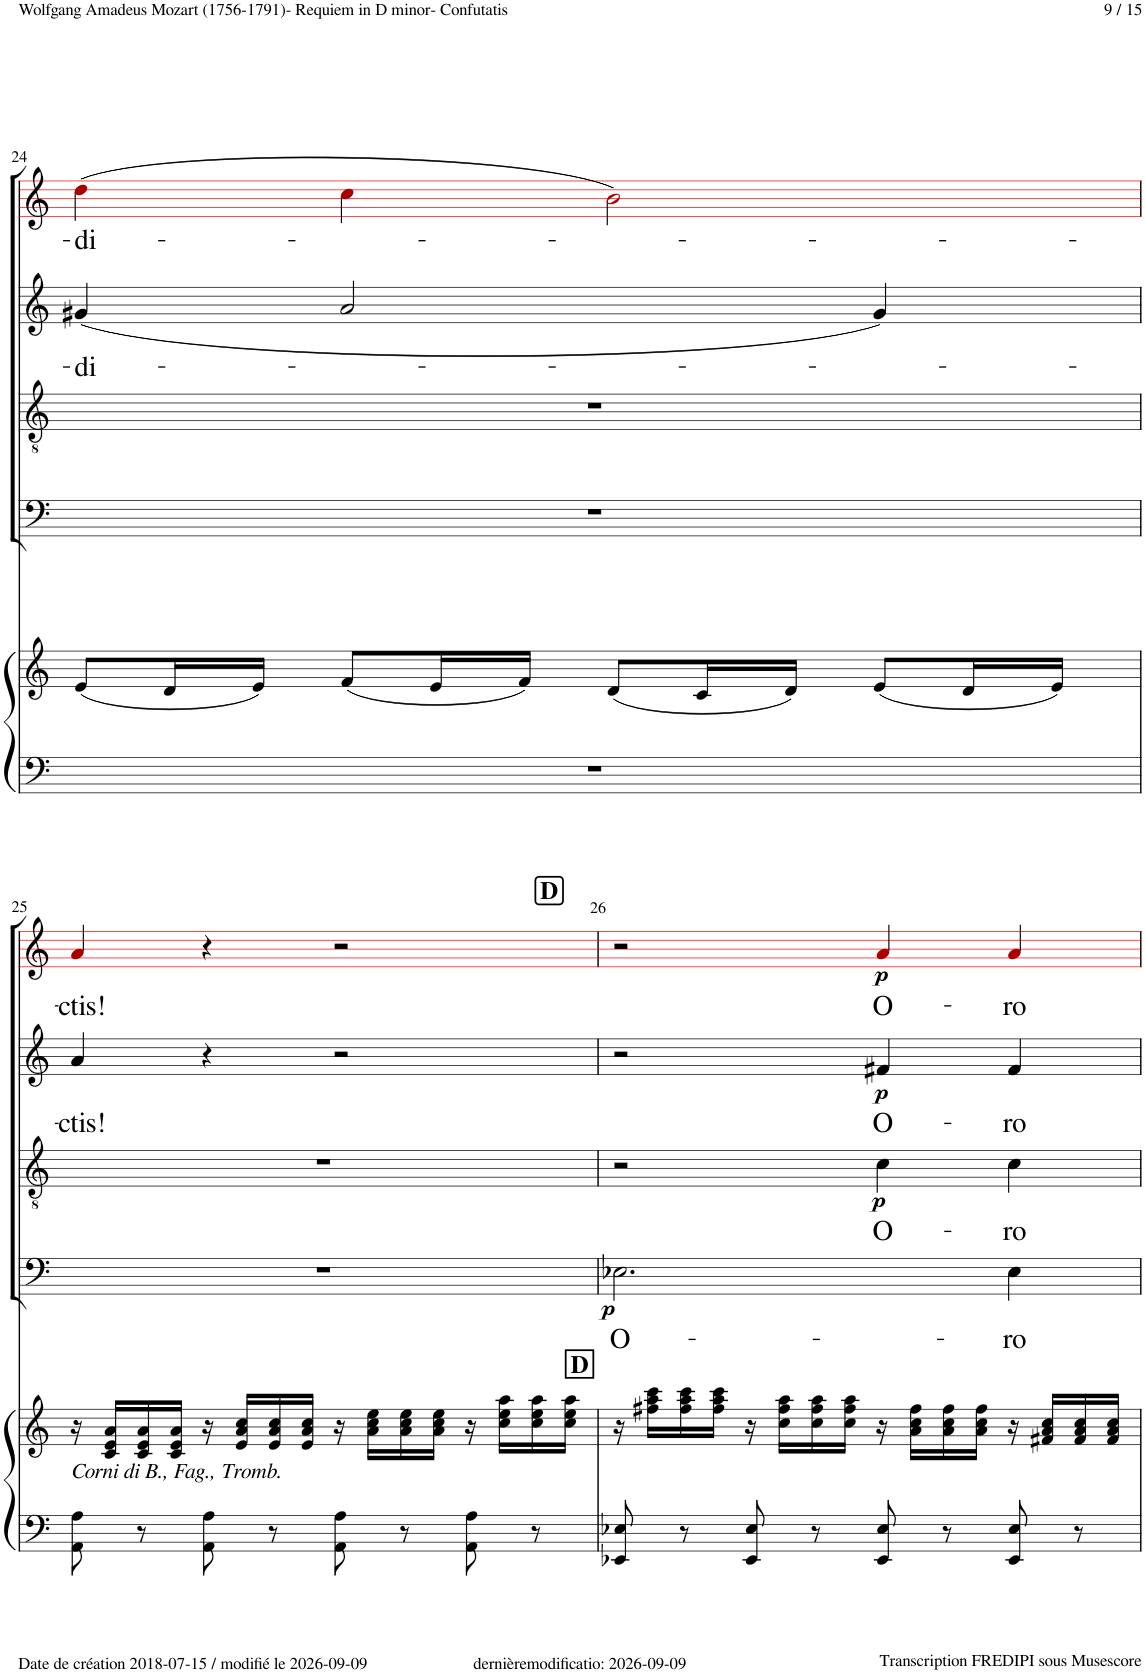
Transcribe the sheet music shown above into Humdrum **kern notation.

**kern	**kern	**kern	**text	**dynam	**kern	**text	**dynam	**kern	**text	**dynam	**kern	**text	**dynam
*part5	*part5	*part4	*part4	*part4	*part3	*part3	*part3	*part2	*part2	*part2	*part1	*part1	*part1
*staff6	*staff5	*staff4	*staff4	*staff4	*staff3	*staff3	*staff3	*staff2	*staff2	*staff2	*staff1	*staff1	*staff1
*I"Piano	*	*I"Bass	*	*	*I"Tenor	*	*	*I"Alto	*	*	*I"Soprano	*	*
*I'Pno	*	*	*	*	*	*	*	*	*	*	*	*	*
!!LO:PB:g=z
*clefF4	*clefG2	*clefF4	*	*	*clefGv2	*	*	*clefG2	*	*	*clefG2	*	*
*	*	*	*	*	*	*	*	*	*	*	*ITrd1c2	*	*
*k[]	*k[]	*k[]	*	*	*k[]	*	*	*k[]	*	*	*k[]	*	*
*M4/4	*M4/4	*M4/4	*	*	*M4/4	*	*	*M4/4	*	*	*M4/4	*	*
*met(c)	*met(c)	*met(c)	*	*	*met(c)	*	*	*met(c)	*	*	*met(c)	*	*
=24	=24	=24	=24	=24	=24	=24	=24	=24	=24	=24	=24	=24	=24
!	!	!	!	!	!	!	!	!	!LO:LY:b	!	!	!LO:LY:b	!
1r	(8e/L	1r	.	.	1r	.	.	(4g#X!/	-di-	.	(4dd!i\	-di-	.
.	16d/L	.	.	.	.	.	.	.	.	.	.	.	.
.	16e/JJ)	.	.	.	.	.	.	.	.	.	.	.	.
.	(8f/L	.	.	.	.	.	.	2a!/	.	.	4cc!i\	.	.
.	16e/L	.	.	.	.	.	.	.	.	.	.	.	.
.	16f/JJ)	.	.	.	.	.	.	.	.	.	.	.	.
.	(8d/L	.	.	.	.	.	.	.	.	.	2b!i\)	.	.
.	16c/L	.	.	.	.	.	.	.	.	.	.	.	.
.	16d/JJ)	.	.	.	.	.	.	.	.	.	.	.	.
.	(8e/L	.	.	.	.	.	.	4g#!/)	.	.	.	.	.
.	16d/L	.	.	.	.	.	.	.	.	.	.	.	.
.	16e/JJ)	.	.	.	.	.	.	.	.	.	.	.	.
!!LO:LB:g=z
=25	=25	=25	=25	=25	=25	=25	=25	=25	=25	=25	=25	=25	=25
!	!LO:TX:b:i:t=Corni di B., Fag., Tromb.	!	!	!	!	!	!	!	!	!	!	!	!
!	!	!	!	!	!	!	!	!	!LO:LY:b	!	!	!LO:LY:b	!
8AA\ 8A\	16r	1r	.	.	1r	.	.	4a!/	-ctis!	.	4a!i/	-ctis!	.
.	16c/ 16e/ 16a/LL	.	.	.	.	.	.	.	.	.	.	.	.
8r	16c/ 16e/ 16a/	.	.	.	.	.	.	.	.	.	.	.	.
.	16c/ 16e/ 16a/JJ	.	.	.	.	.	.	.	.	.	.	.	.
8AA\ 8A\	16r	.	.	.	.	.	.	4r	.	.	4r	.	.
.	16e/ 16a/ 16cc/LL	.	.	.	.	.	.	.	.	.	.	.	.
8r	16e/ 16a/ 16cc/	.	.	.	.	.	.	.	.	.	.	.	.
.	16e/ 16a/ 16cc/JJ	.	.	.	.	.	.	.	.	.	.	.	.
8AA\ 8A\	16r	.	.	.	.	.	.	2r	.	.	2r	.	.
.	16a\ 16cc\ 16ee\LL	.	.	.	.	.	.	.	.	.	.	.	.
8r	16a\ 16cc\ 16ee\	.	.	.	.	.	.	.	.	.	.	.	.
.	16a\ 16cc\ 16ee\JJ	.	.	.	.	.	.	.	.	.	.	.	.
8AA\ 8A\	16r	.	.	.	.	.	.	.	.	.	.	.	.
.	16cc\ 16ee\ 16aa\LL	.	.	.	.	.	.	.	.	.	.	.	.
8r	16cc\ 16ee\ 16aa\	.	.	.	.	.	.	.	.	.	.	.	.
.	16cc\ 16ee\ 16aa\JJ	.	.	.	.	.	.	.	.	.	.	.	.
!!LO:REH:place=s1:a:B:cj:fs=14:t=D
=26	=26	=26	=26	=26	=26	=26	=26	=26	=26	=26	=26	=26	=26
!	!LO:TX:a:B:t=D	!	!	!	!	!	!	!	!	!	!	!	!
!	!	!	!LO:LY:b	!LO:DY:b	!	!	!	!	!	!	!	!	!
8EE-X/ 8E-X/	16r	2.E-X!\	O-	p	2r	.	.	2r	.	.	2r	.	.
.	16ff#X\ 16aa\ 16ccc\LL	.	.	.	.	.	.	.	.	.	.	.	.
8r	16ff#\ 16aa\ 16ccc\	.	.	.	.	.	.	.	.	.	.	.	.
.	16ff#\ 16aa\ 16ccc\JJ	.	.	.	.	.	.	.	.	.	.	.	.
8EE-/ 8E-/	16r	.	.	.	.	.	.	.	.	.	.	.	.
.	16cc\ 16ff#\ 16aa\LL	.	.	.	.	.	.	.	.	.	.	.	.
8r	16cc\ 16ff#\ 16aa\	.	.	.	.	.	.	.	.	.	.	.	.
.	16cc\ 16ff#\ 16aa\JJ	.	.	.	.	.	.	.	.	.	.	.	.
!	!	!	!	!	!	!LO:LY:b	!LO:DY:b	!	!LO:LY:b	!LO:DY:b	!	!LO:LY:b	!LO:DY:b
8EE-/ 8E-/	16r	.	.	.	4c!\	O-	p	4f#X!/	O-	p	4a!i/	O-	p
.	16a\ 16cc\ 16ff#\LL	.	.	.	.	.	.	.	.	.	.	.	.
8r	16a\ 16cc\ 16ff#\	.	.	.	.	.	.	.	.	.	.	.	.
.	16a\ 16cc\ 16ff#\JJ	.	.	.	.	.	.	.	.	.	.	.	.
!	!	!	!LO:LY:b	!	!	!LO:LY:b	!	!	!LO:LY:b	!	!	!LO:LY:b	!
8EE-/ 8E-/	16r	4E-!\	-ro	.	4c!\	-ro	.	4f#!/	-ro	.	4a!i/	-ro	.
.	16f#X/ 16a/ 16cc/LL	.	.	.	.	.	.	.	.	.	.	.	.
8r	16f#/ 16a/ 16cc/	.	.	.	.	.	.	.	.	.	.	.	.
.	16f#/ 16a/ 16cc/JJ	.	.	.	.	.	.	.	.	.	.	.	.
=	=	=	=	=	=	=	=	=	=	=	=	=	=
*-	*-	*-	*-	*-	*-	*-	*-	*-	*-	*-	*-	*-	*-
